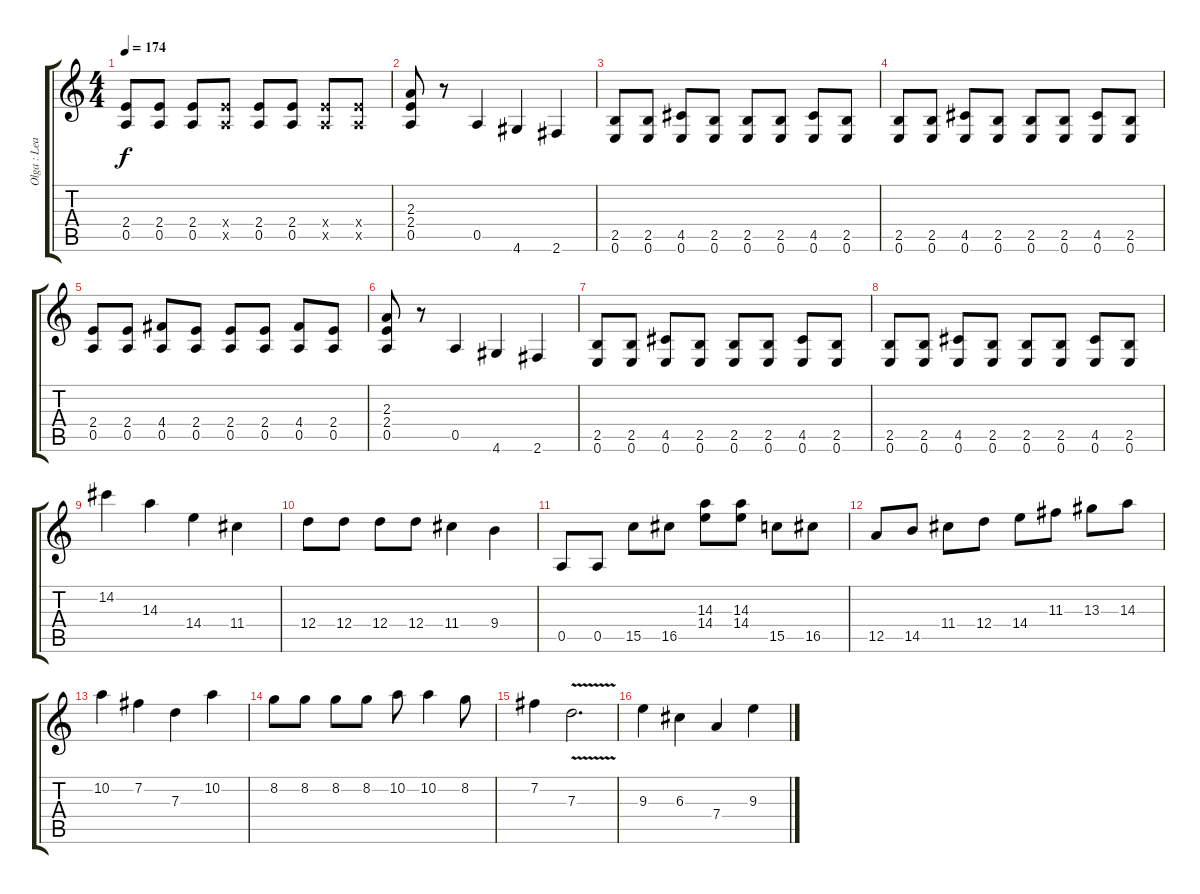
\track ("Olga : Lead Guitar" "Olga : Lea") {instrument overdrivenguitar}
\staff {score tabs}
\tuning (E4 B3 G3 D3 A2 E2) {hide}
\ts (4 4)
\tempo 174
\clef g2
\ks c
(2.4 0.5).8{dy f} (2.4 0.5).8 (2.4 0.5).8 (2.4{x} 0.5{x}).8 (2.4 0.5).8 (2.4 0.5).8 (2.4{x} 0.5{x}).8 (2.4{x} 0.5{x}).8 |
(2.3 2.4 0.5).8 r.8 0.5.4 4.6.4 2.6.4 |
(2.5 0.6).8 (2.5 0.6).8 (4.5 0.6).8 (2.5 0.6).8 (2.5 0.6).8 (2.5 0.6).8 (4.5 0.6).8 (2.5 0.6).8 |
(2.5 0.6).8 (2.5 0.6).8 (4.5 0.6).8 (2.5 0.6).8 (2.5 0.6).8 (2.5 0.6).8 (4.5 0.6).8 (2.5 0.6).8 |
(2.4 0.5).8 (2.4 0.5).8 (4.4 0.5).8 (2.4 0.5).8 (2.4 0.5).8 (2.4 0.5).8 (4.4 0.5).8 (2.4 0.5).8 |
(2.3 2.4 0.5).8 r.8 0.5.4 4.6.4 2.6.4 |
(2.5 0.6).8 (2.5 0.6).8 (4.5 0.6).8 (2.5 0.6).8 (2.5 0.6).8 (2.5 0.6).8 (4.5 0.6).8 (2.5 0.6).8 |
(2.5 0.6).8 (2.5 0.6).8 (4.5 0.6).8 (2.5 0.6).8 (2.5 0.6).8 (2.5 0.6).8 (4.5 0.6).8 (2.5 0.6).8 |
14.2.4{instrument overdrivenguitar} 14.3.4 14.4.4 11.4.4 |
12.4.8 12.4.8 12.4.8 12.4.8 11.4.4 9.4.4 |
0.5.8 0.5.8 15.5.8 16.5.8 (14.3 14.4).8 (14.3 14.4).8 15.5.8 16.5.8 |
12.5.8 14.5.8 11.4.8 12.4.8 14.4.8 11.3.8 13.3.8 14.3.8 |
10.2.4{instrument overdrivenguitar} 7.2.4 7.3.4 10.2.4 |
8.2.8{instrument overdrivenguitar} 8.2.8 8.2.8 8.2.8 10.2.8 10.2.4 8.2.8 |
7.2.4{instrument overdrivenguitar} 7.3{v}.2{d} |
9.3.4{instrument overdrivenguitar} 6.3.4 7.4.4 9.3.4
